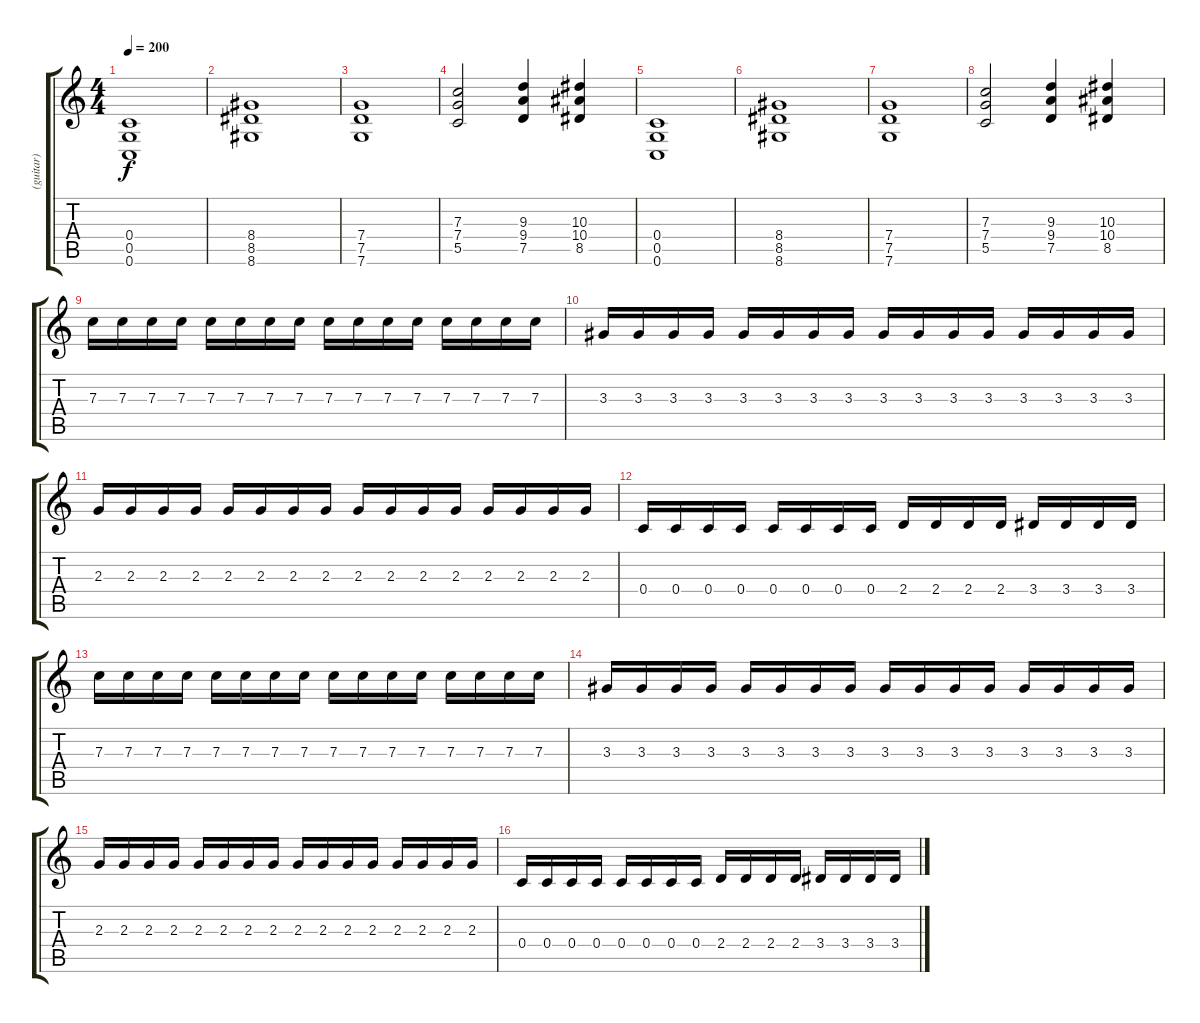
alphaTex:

\track ("(guitar)" "(guitar)") {instrument distortionguitar}
\staff {score tabs}
\tuning (D4 A3 F3 C3 G2 C2) {hide}
\ts (4 4)
\tempo 200
\clef g2
\ks c
(0.4 0.5 0.6).1{dy f} |
(8.4 8.5 8.6).1 |
(7.4 7.5 7.6).1 |
(7.3 7.4 5.5).2 (9.3 9.4 7.5).4 (10.3 10.4 8.5).4 |
(0.4 0.5 0.6).1 |
(8.4 8.5 8.6).1 |
(7.4 7.5 7.6).1 |
(7.3 7.4 5.5).2 (9.3 9.4 7.5).4 (10.3 10.4 8.5).4 |
7.3.16 7.3.16 7.3.16 7.3.16 7.3.16 7.3.16 7.3.16 7.3.16 7.3.16 7.3.16 7.3.16 7.3.16 7.3.16 7.3.16 7.3.16 7.3.16 |
3.3.16 3.3.16 3.3.16 3.3.16 3.3.16 3.3.16 3.3.16 3.3.16 3.3.16 3.3.16 3.3.16 3.3.16 3.3.16 3.3.16 3.3.16 3.3.16 |
2.3.16 2.3.16 2.3.16 2.3.16 2.3.16 2.3.16 2.3.16 2.3.16 2.3.16 2.3.16 2.3.16 2.3.16 2.3.16 2.3.16 2.3.16 2.3.16 |
0.4.16 0.4.16 0.4.16 0.4.16 0.4.16 0.4.16 0.4.16 0.4.16 2.4.16 2.4.16 2.4.16 2.4.16 3.4.16 3.4.16 3.4.16 3.4.16 |
7.3.16 7.3.16 7.3.16 7.3.16 7.3.16 7.3.16 7.3.16 7.3.16 7.3.16 7.3.16 7.3.16 7.3.16 7.3.16 7.3.16 7.3.16 7.3.16 |
3.3.16 3.3.16 3.3.16 3.3.16 3.3.16 3.3.16 3.3.16 3.3.16 3.3.16 3.3.16 3.3.16 3.3.16 3.3.16 3.3.16 3.3.16 3.3.16 |
2.3.16 2.3.16 2.3.16 2.3.16 2.3.16 2.3.16 2.3.16 2.3.16 2.3.16 2.3.16 2.3.16 2.3.16 2.3.16 2.3.16 2.3.16 2.3.16 |
0.4.16 0.4.16 0.4.16 0.4.16 0.4.16 0.4.16 0.4.16 0.4.16 2.4.16 2.4.16 2.4.16 2.4.16 3.4.16 3.4.16 3.4.16 3.4.16
